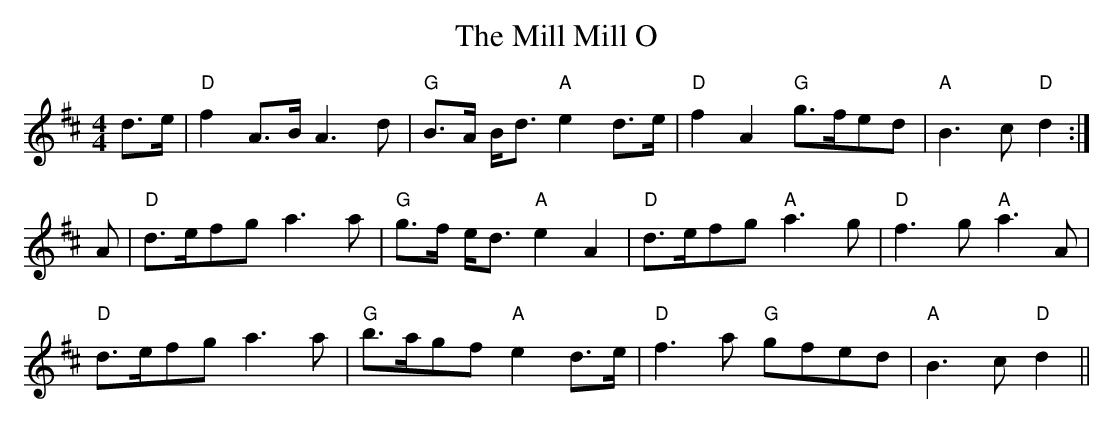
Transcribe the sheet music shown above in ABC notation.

X:1
T:Mill Mill O, The
M:4/4
L:1/8
K:D
d>e|"D"f2 A>B A3d|"G"B>A B<d "A"e2 d>e|"D"f2A2 "G"g>fed|"A"B3c"D"d2:|!
A|"D"d>efg a3 a|"G"g>f e<d "A"e2A2|"D"d>efg "A"a3g|"D"f3g "A"a3A|!
"D"d>efg a3 a|"G"b>agf "A"e2 d>e|"D"f3a "G"gfed|"A"B3c "D"d2||
